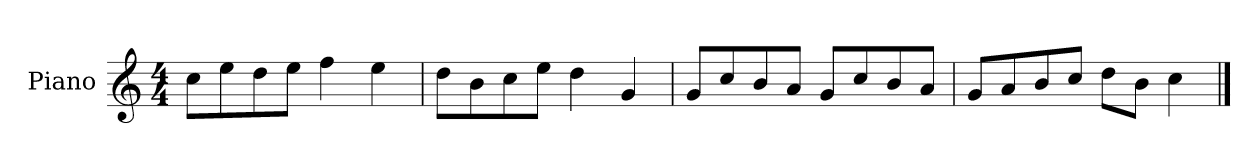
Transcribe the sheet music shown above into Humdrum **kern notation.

**kern
*part1
*staff1
*I"Piano
*I'P-no
*clefG2
*k[]
*M4/4
*MM90
=1
8cc\L
8ee\
8dd\
8ee\J
4ff\
4ee\
=2
8dd\L
8b\
8cc\
8ee\J
4dd\
4g/
=3
8g/L
8cc/
8b/
8a/J
8g/L
8cc/
8b/
8a/J
=4
8g/L
8a/
8b/
8cc/J
8dd\L
8b\J
4cc\
==
*-
